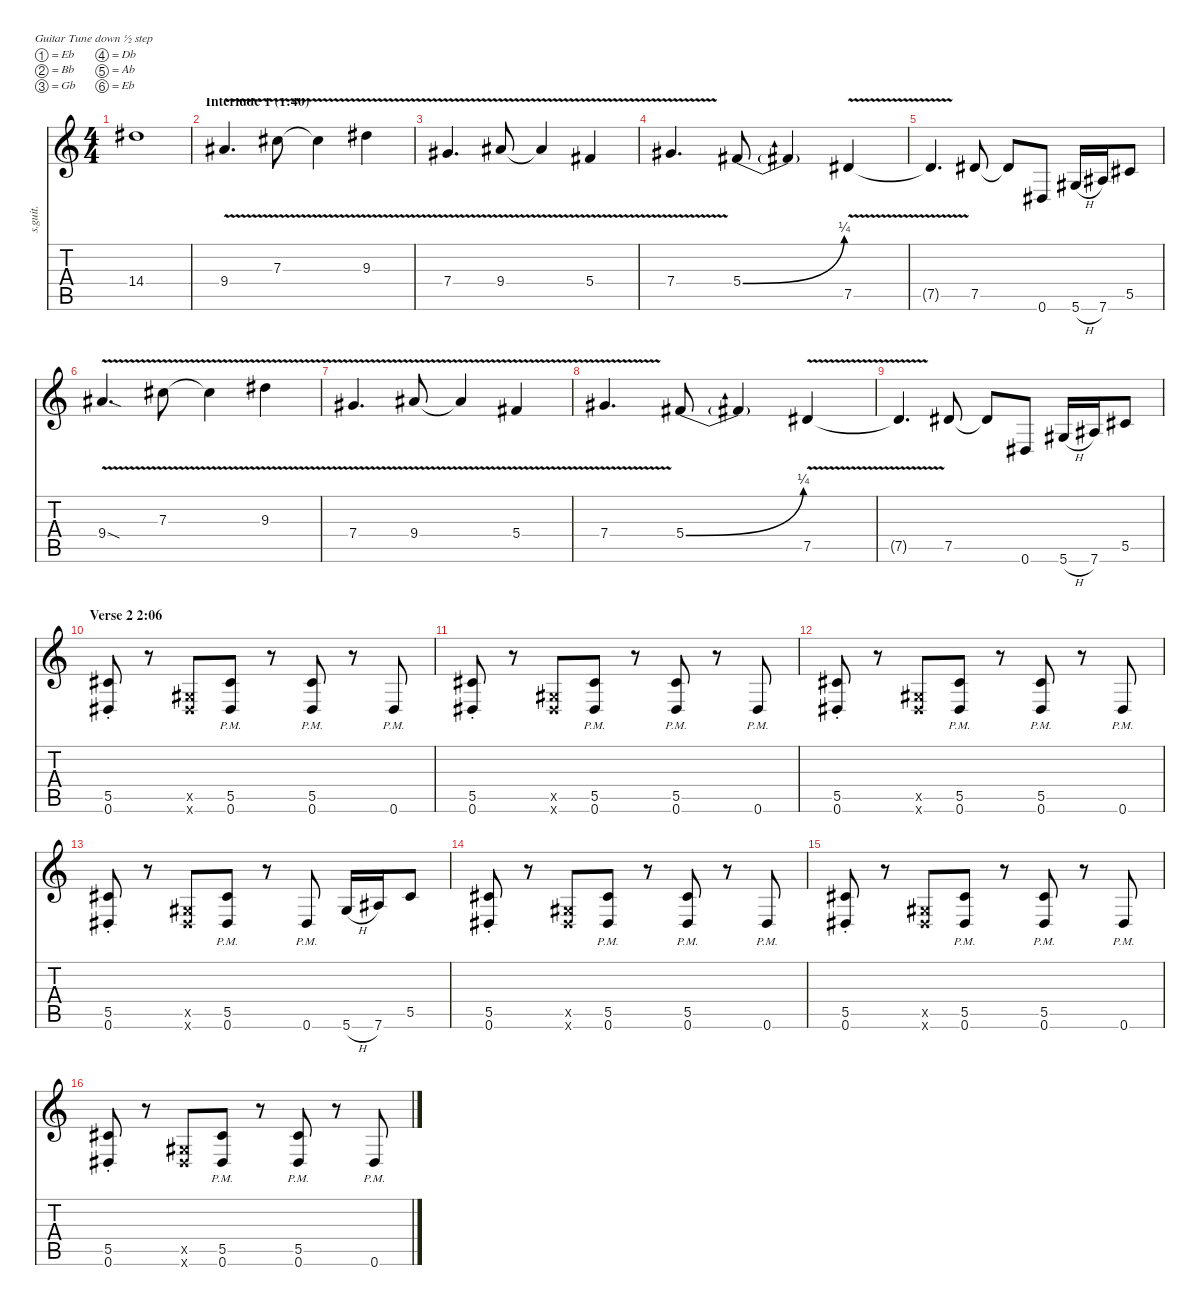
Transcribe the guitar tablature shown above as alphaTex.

\defaultSystemsLayout 4
\hideDynamics
\bracketExtendMode nobrackets
\track ("Jerry Cantrell - Lead Guitar" "s.guit.") {instrument distortionguitar}
\staff {score tabs}
\tuning (Eb4 Bb3 Gb3 Db3 Ab2 Eb2)
\ts (4 4)
\tempo (109 hide)
\clef g2
\ks c
14.4{t acc #}.1{dy mp} |
\section ("" "Interlude 1 (1:40)")
\tempo (106 hide)
9.4{v acc #}.4{d dy f} 7.3{v acc #}.8 7.3{v t acc #}.4 9.3{v acc #}.4 |
7.4{v acc #}.4{d} 9.4{v acc #}.8 9.4{v t acc #}.4 5.4{v acc #}.4 |
7.4{v acc #}.4{d} 5.4{be (bend 0 0 15 1) acc #}.8 5.4{t acc #}.4 7.5{v acc #}.4 |
7.5{v t acc #}.4{d} 7.5{acc #}.8 7.5{t acc #}.8 0.6{acc #}.8 5.6{h acc #}.16 7.6{acc #}.16 5.5{acc #}.8 |
9.4{v sod acc #}.4{d} 7.3{v acc #}.8 7.3{v t acc #}.4 9.3{v acc #}.4 |
7.4{v acc #}.4{d} 9.4{v acc #}.8 9.4{v t acc #}.4 5.4{v acc #}.4 |
7.4{v acc #}.4{d} 5.4{be (bend 0 0 15 1) acc #}.8 5.4{t acc #}.4 7.5{v acc #}.4 |
7.5{v t acc #}.4{d} 7.5{acc #}.8 7.5{t acc #}.8 0.6{acc #}.8 5.6{h acc #}.16 7.6{acc #}.16 5.5{acc #}.8 |
\section ("" "Verse 2 2:06")
(5.5{st acc #} 0.6{st acc #}).8 r.8 (0.5{x acc #} 0.6{x acc #}).8 (5.5{pm acc #} 0.6{pm acc #}).8 r.8 (5.5{pm acc #} 0.6{pm acc #}).8 r.8 0.6{pm acc #}.8 |
(5.5{st acc #} 0.6{st acc #}).8 r.8 (0.5{x acc #} 0.6{x acc #}).8 (5.5{pm acc #} 0.6{pm acc #}).8 r.8 (5.5{pm acc #} 0.6{pm acc #}).8 r.8 0.6{pm acc #}.8 |
(5.5{st acc #} 0.6{st acc #}).8 r.8 (0.5{x acc #} 0.6{x acc #}).8 (5.5{pm acc #} 0.6{pm acc #}).8 r.8 (5.5{pm acc #} 0.6{pm acc #}).8 r.8 0.6{pm acc #}.8 |
(5.5{st acc #} 0.6{st acc #}).8 r.8 (0.5{x acc #} 0.6{x acc #}).8 (5.5{pm acc #} 0.6{pm acc #}).8 r.8 0.6{pm acc #}.8 5.6{h acc #}.16 7.6{acc #}.16 5.5{acc #}.8 |
(5.5{st acc #} 0.6{st acc #}).8 r.8 (0.5{x acc #} 0.6{x acc #}).8 (5.5{pm acc #} 0.6{pm acc #}).8 r.8 (5.5{pm acc #} 0.6{pm acc #}).8 r.8 0.6{pm acc #}.8 |
(5.5{st acc #} 0.6{st acc #}).8 r.8 (0.5{x acc #} 0.6{x acc #}).8 (5.5{pm acc #} 0.6{pm acc #}).8 r.8 (5.5{pm acc #} 0.6{pm acc #}).8 r.8 0.6{pm acc #}.8 |
(5.5{st acc #} 0.6{st acc #}).8 r.8 (0.5{x acc #} 0.6{x acc #}).8 (5.5{pm acc #} 0.6{pm acc #}).8 r.8 (5.5{pm acc #} 0.6{pm acc #}).8 r.8 0.6{pm acc #}.8
